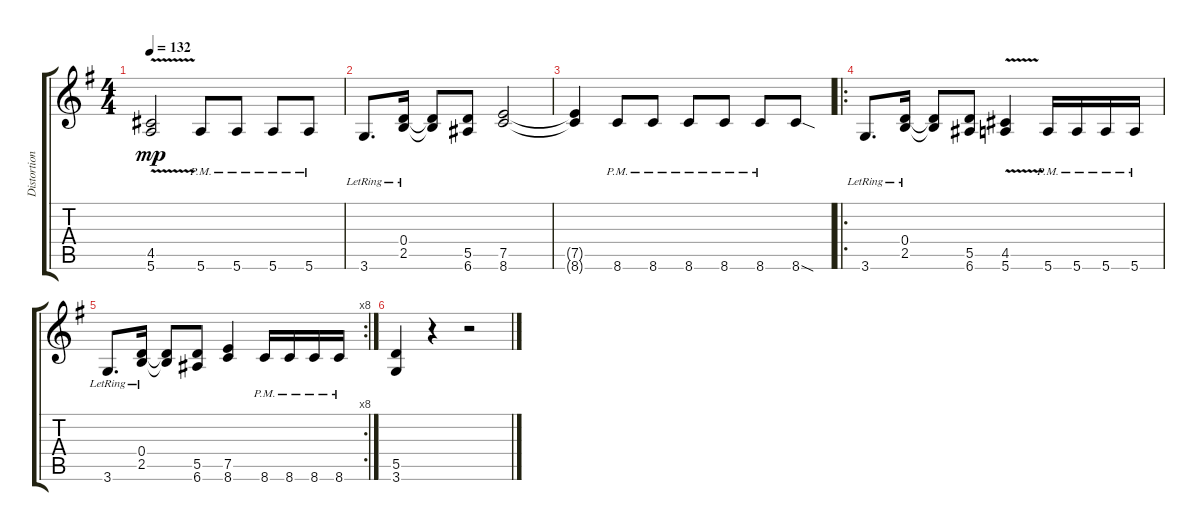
\track ("Distortion Guitar" "Distortion") {instrument overdrivenguitar}
\staff {score tabs}
\tuning (E4 B3 G3 D3 A2 E2) {hide}
\ts (4 4)
\tempo 132
\clef g2
\ks g
(4.5{v t} 5.6{v t}).2{dy mp} 5.6{pm}.8 5.6{pm}.8 5.6{pm}.8 5.6{pm}.8 |
3.6{lr}.8{d} (0.4{lr} 2.5{lr}).16 (0.4{t} 2.5{t}).8 (5.5 6.6).8 (7.5 8.6).2 |
(7.5{t} 8.6{t}).4 8.6{pm}.8 8.6{pm}.8 8.6{pm}.8 8.6{pm}.8 8.6{pm}.8 8.6{sod}.8 |
\ro
3.6{lr}.8{d} (0.4{lr} 2.5{lr}).16 (0.4{t} 2.5{t}).8 (5.5 6.6).8 (4.5{v} 5.6{v}).4 5.6{pm}.16 5.6{pm}.16 5.6{pm}.16 5.6{pm}.16 |
\rc 8
3.6{lr}.8{d} (0.4{lr} 2.5{lr}).16 (0.4{t} 2.5{t}).8 (5.5 6.6).8 (7.5 8.6).4 8.6{pm}.16 8.6{pm}.16 8.6{pm}.16 8.6{pm}.16 |
(5.5 3.6).4 r.4 r.2
